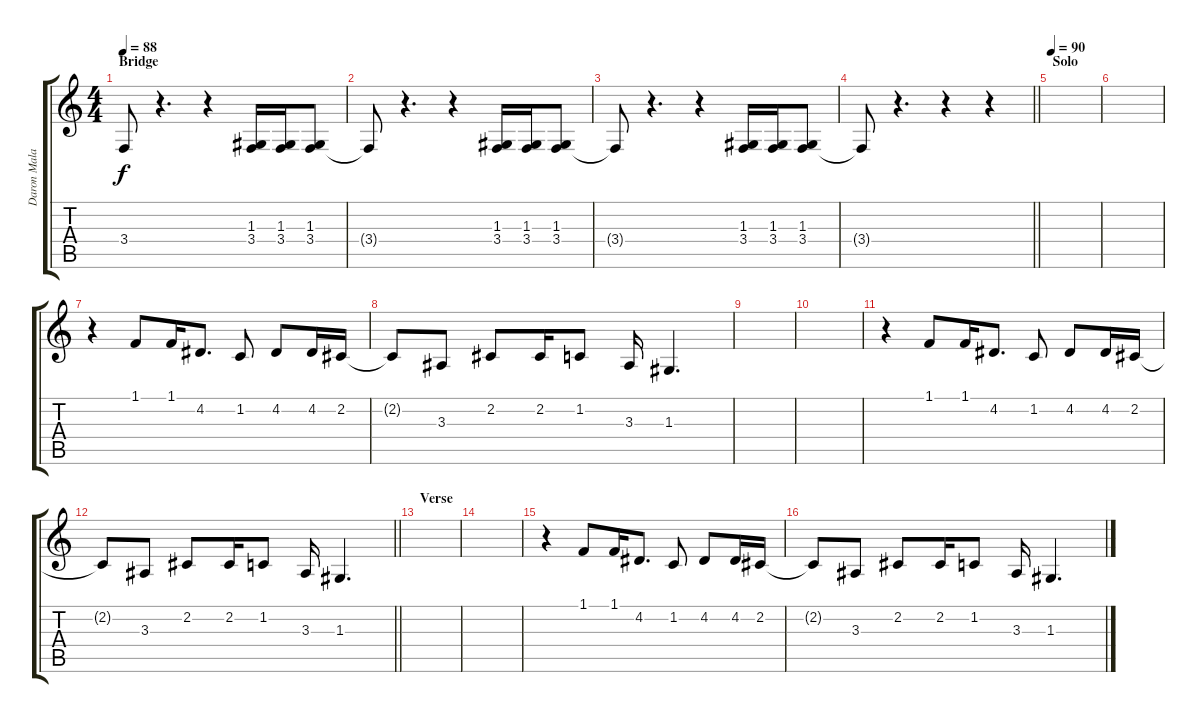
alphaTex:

\track ("Daron Malakian" "Daron Mala") {instrument oboe}
\staff {score tabs}
\tuning (E4 B3 G3 D3 A2 E2) {hide}
\ts (4 4)
\section ("" "Bridge")
\tempo 88
\clef g2
\ks c
3.4{t}.8{dy f} r.4{d} r.4 (1.3 3.4).16 (1.3 3.4).16 (1.3 3.4).8 |
3.4{t}.8 r.4{d} r.4 (1.3 3.4).16 (1.3 3.4).16 (1.3 3.4).8 |
3.4{t}.8 r.4{d} r.4 (1.3 3.4).16 (1.3 3.4).16 (1.3 3.4).8 |
\barLineRight lightlight
3.4{t}.8 r.4{d} r.4 r.4 |
\section ("" "Solo")
\tempo 90
|
|
r.4 1.1.8 1.1.16 4.2.8{d} 1.2.8 4.2.8 4.2.16 2.2.16 |
2.2{t}.8 3.3.8 2.2.8 2.2.16 1.2.8 3.3.16 1.3.4{d} |
|
|
r.4 1.1.8 1.1.16 4.2.8{d} 1.2.8 4.2.8 4.2.16 2.2.16 |
\barLineRight lightlight
2.2{t}.8 3.3.8 2.2.8 2.2.16 1.2.8 3.3.16 1.3.4{d} |
\section ("" "Verse")
|
|
r.4 1.1.8 1.1.16 4.2.8{d} 1.2.8 4.2.8 4.2.16 2.2.16 |
2.2{t}.8 3.3.8 2.2.8 2.2.16 1.2.8 3.3.16 1.3.4{d}
